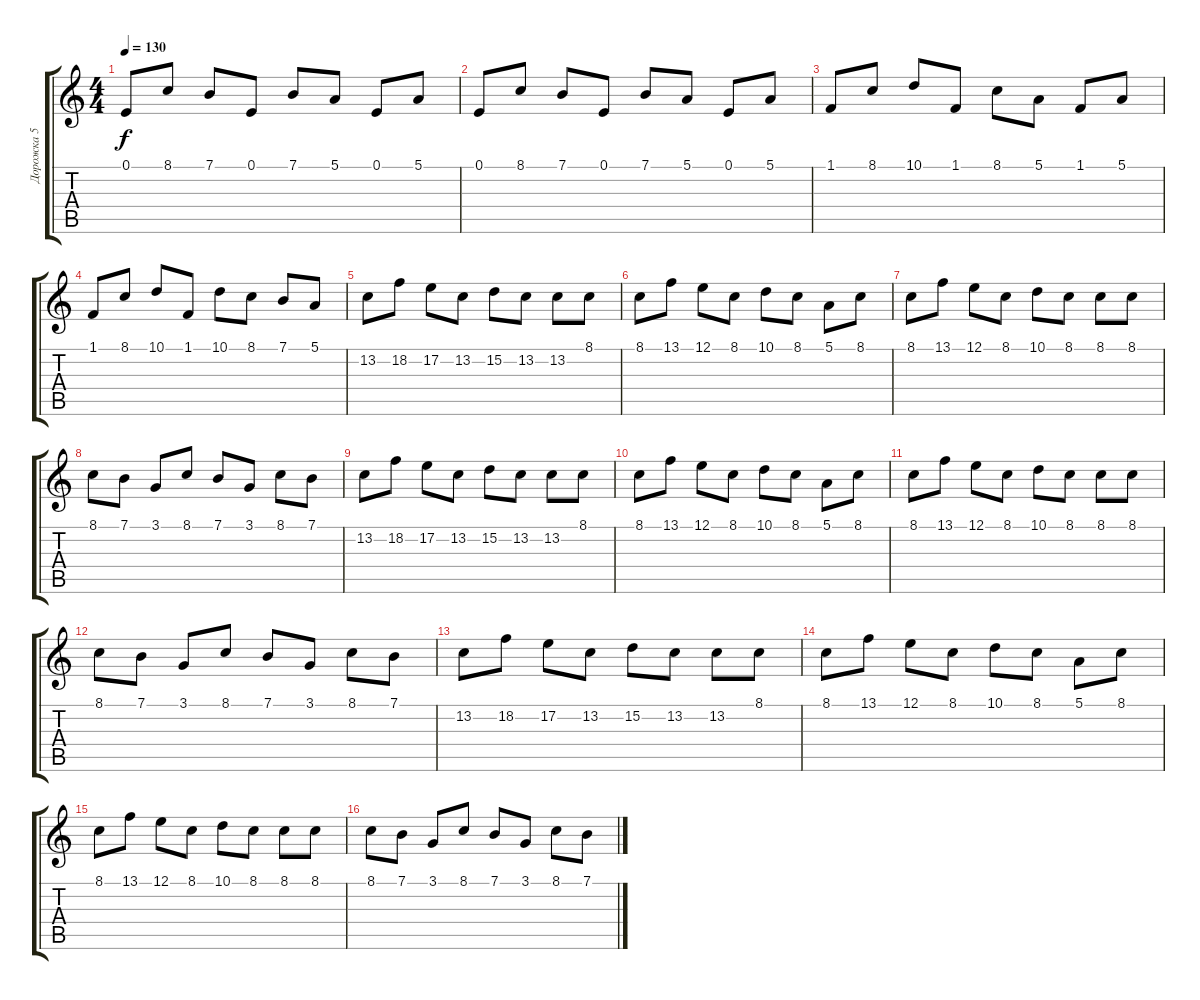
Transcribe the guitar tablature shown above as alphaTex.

\track ("Дорожка 5" "Дорожка 5") {instrument musicbox}
\staff {score tabs}
\tuning (E4 B3 G3 D3 A2 E2) {hide}
\ts (4 4)
\tempo 130
\clef g2
\ks c
0.1.8{dy f} 8.1.8 7.1.8 0.1.8 7.1.8 5.1.8 0.1.8 5.1.8 |
0.1.8 8.1.8 7.1.8 0.1.8 7.1.8 5.1.8 0.1.8 5.1.8 |
1.1.8 8.1.8 10.1.8 1.1.8 8.1.8 5.1.8 1.1.8 5.1.8 |
1.1.8 8.1.8 10.1.8 1.1.8 10.1.8 8.1.8 7.1.8 5.1.8 |
13.2.8 18.2.8 17.2.8 13.2.8 15.2.8 13.2.8 13.2.8 8.1.8 |
8.1.8 13.1.8 12.1.8 8.1.8 10.1.8 8.1.8 5.1.8 8.1.8 |
8.1.8 13.1.8 12.1.8 8.1.8 10.1.8 8.1.8 8.1.8 8.1.8 |
8.1.8 7.1.8 3.1.8 8.1.8 7.1.8 3.1.8 8.1.8 7.1.8 |
13.2.8 18.2.8 17.2.8 13.2.8 15.2.8 13.2.8 13.2.8 8.1.8 |
8.1.8 13.1.8 12.1.8 8.1.8 10.1.8 8.1.8 5.1.8 8.1.8 |
8.1.8 13.1.8 12.1.8 8.1.8 10.1.8 8.1.8 8.1.8 8.1.8 |
8.1.8 7.1.8 3.1.8 8.1.8 7.1.8 3.1.8 8.1.8 7.1.8 |
13.2.8 18.2.8 17.2.8 13.2.8 15.2.8 13.2.8 13.2.8 8.1.8 |
8.1.8 13.1.8 12.1.8 8.1.8 10.1.8 8.1.8 5.1.8 8.1.8 |
8.1.8 13.1.8 12.1.8 8.1.8 10.1.8 8.1.8 8.1.8 8.1.8 |
8.1.8 7.1.8 3.1.8 8.1.8 7.1.8 3.1.8 8.1.8 7.1.8
